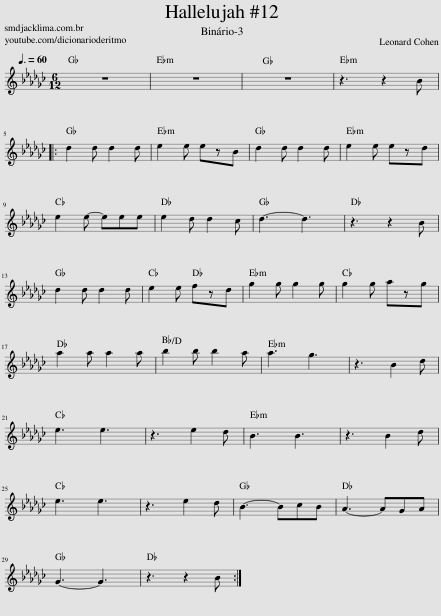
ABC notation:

X:1
L:1/8
Q:3/8=60
M:6/8
I:linebreak $
K:Gb
V:1 treble
V:1
 z6 | z6 | z6 | z3 z2 B |:$ d2 d d2 d | %5
 e2 e ezB | d2 d d2 d | e2 e ezd |$ e2 e- eee | e2 d d2 c | %10
 d3- d3 | z3 z2 B |$ d2 d d2 d | e2 e fzd | g2 g g2 g | %15
 g2 g azg |$ a2 a a2 a | b2 b b2 a | a3 g3 | z3 B2 d |$ %20
 e3 e3 | z3 e2 d | B3 B3 | z3 B2 d |$ e3 e3 | %25
 z3 e2 d | B3- BcB | A3- AGA |$ G3- G3 | z3 z2 B :| %30
